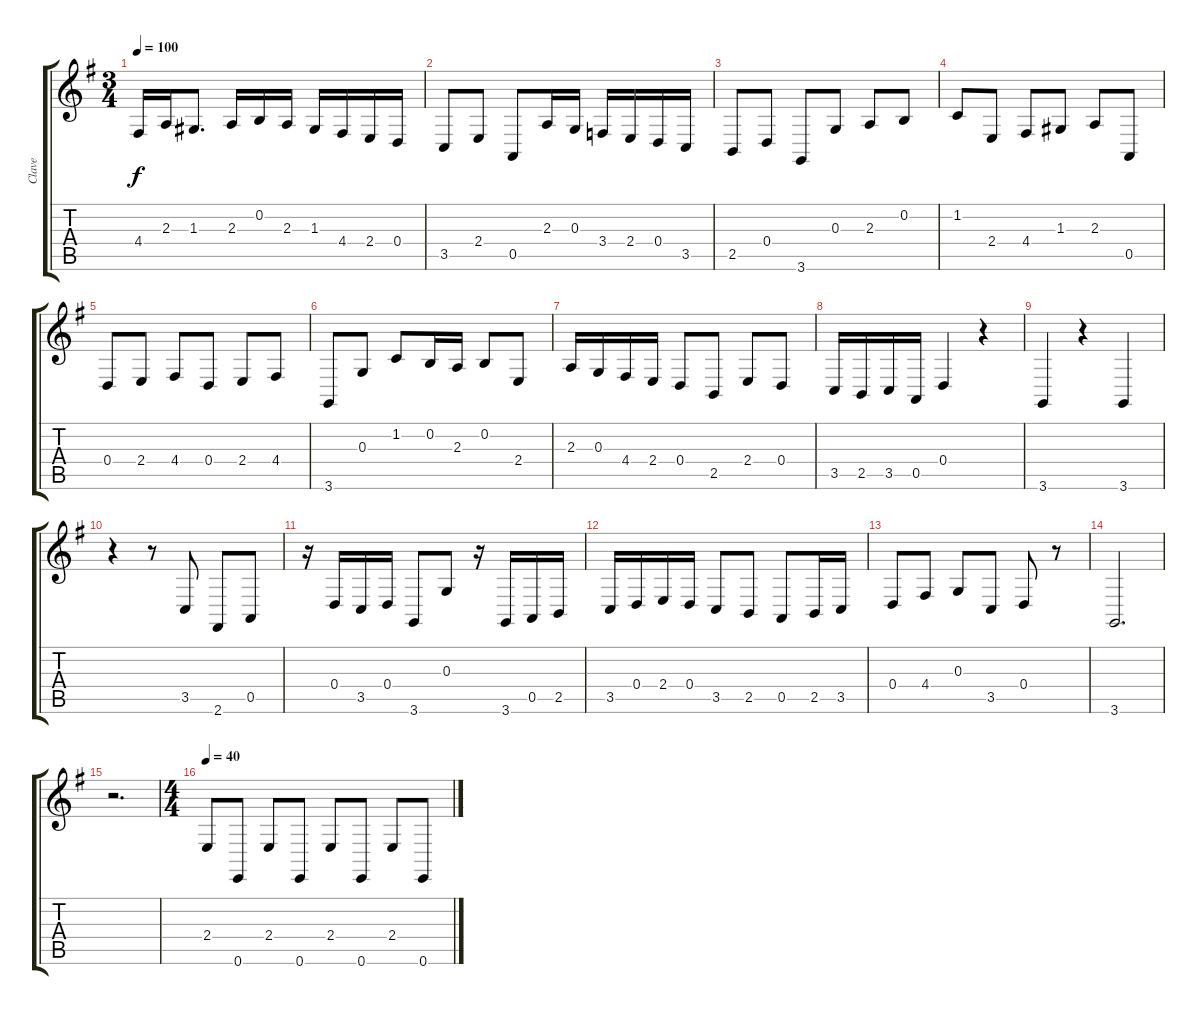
\track ("Clave" "Clave") {instrument harpsichord}
\staff {score tabs}
\tuning (E4 B3 G3 D3 A2 E2) {hide}
\ts (3 4)
\tempo 100
\clef g2
\ks g
4.4.16{dy f} 2.3.16 1.3.8{d} 2.3.16 0.2.16 2.3.16 1.3.16 4.4.16 2.4.16 0.4.16 |
3.5.8 2.4.8 0.5.8 2.3.16 0.3.16 3.4.16 2.4.16 0.4.16 3.5.16 |
2.5.8 0.4.8 3.6.8 0.3.8 2.3.8 0.2.8 |
1.2.8 2.4.8 4.4.8 1.3.8 2.3.8 0.5.8 |
0.4.8 2.4.8 4.4.8 0.4.8 2.4.8 4.4.8 |
3.6.8 0.3.8 1.2.8 0.2.16 2.3.16 0.2.8 2.4.8 |
2.3.16 0.3.16 4.4.16 2.4.16 0.4.8 2.5.8 2.4.8 0.4.8 |
3.5.16 2.5.16 3.5.16 0.5.16 0.4.4 r.4 |
3.6.4 r.4 3.6.4 |
r.4 r.8 3.5.8 2.6.8 0.5.8 |
r.16 0.4.16 3.5.16 0.4.16 3.6.8 0.3.8 r.16 3.6.16 0.5.16 2.5.16 |
3.5.16 0.4.16 2.4.16 0.4.16 3.5.8 2.5.8 0.5.8 2.5.16 3.5.16 |
0.4.8 4.4.8 0.3.8 3.5.8 0.4.8 r.8 |
3.6.2{d} |
r.2{d} |
\ts (4 4)
\tempo 40
2.4.8 0.6.8 2.4.8 0.6.8 2.4.8 0.6.8 2.4.8 0.6.8
